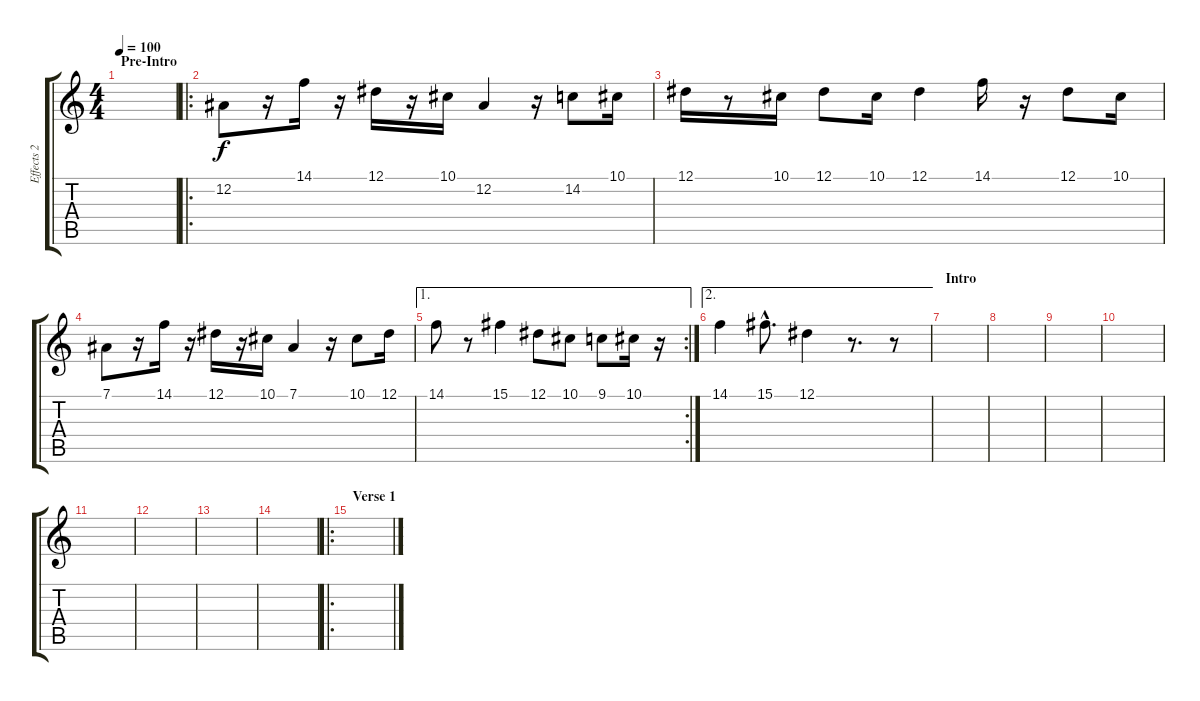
\track ("Effects 2" "Effects 2") {instrument lead6voice}
\staff {score tabs}
\tuning (Eb4 Bb3 Gb3 Db3 Ab2 Eb2) {hide}
\ts (4 4)
\section ("" "Pre-Intro")
\tempo 100
\clef g2
\ks c
|
\ro
12.2.8{volume 10 instrument ocarina} r.16 14.1.16 r.16 12.1.16 r.16 10.1.16 12.2.4 r.16 14.2.8 10.1.16 |
12.1.16 r.8 10.1.16 12.1.8 10.1.16 12.1.4 14.1.16 r.16 12.1.8 10.1.16 |
7.1.8 r.16 14.1.16 r.16 12.1.16 r.16 10.1.16 7.1.4 r.16 10.1.8 12.1.16 |
\ae 1
\rc 2
14.1.8 r.8 15.1.4 12.1.8 10.1.8 9.1.8 10.1.16 r.16 |
\ae 2
14.1.4 15.1{hac}.8{d} 12.1.4 r.8{d} r.8 |
\section ("" "Intro")
|
|
|
|
|
|
|
|
\ro
\section ("" "Verse 1")
